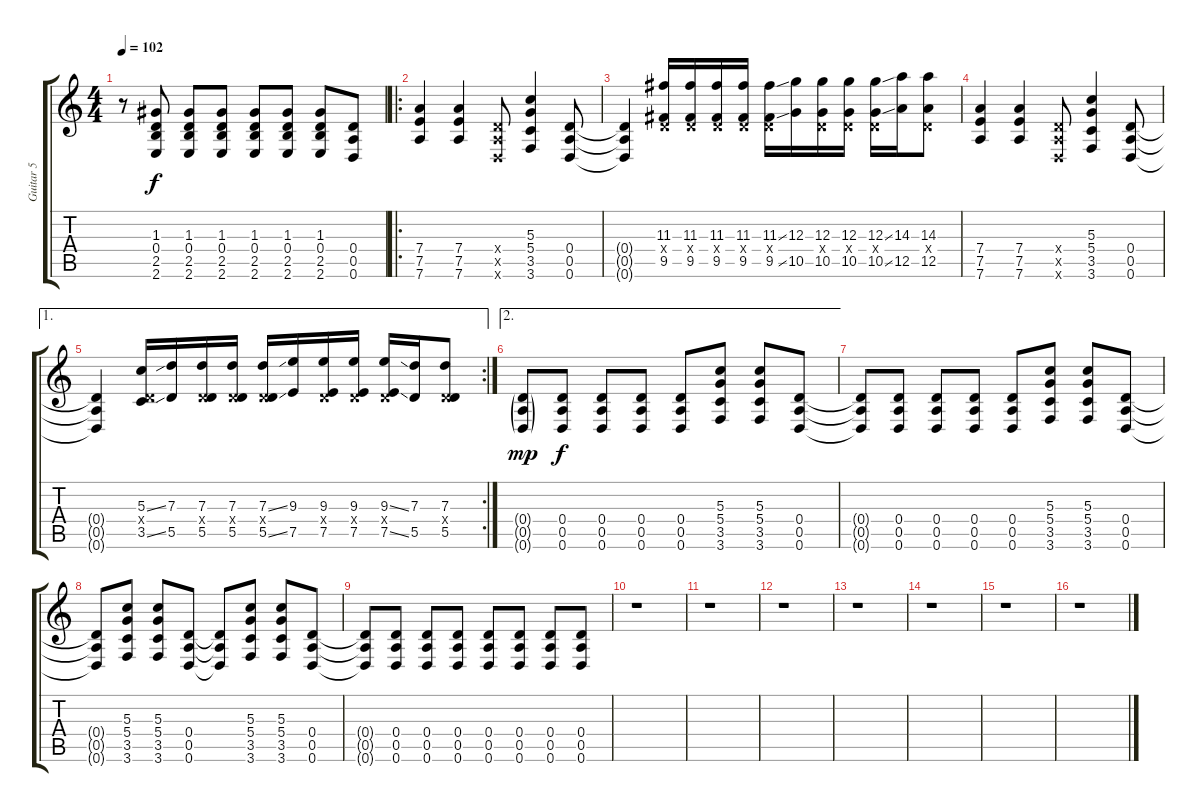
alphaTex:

\track ("Guitar 5" "Guitar 5") {instrument distortionguitar}
\staff {score tabs}
\tuning (E4 B3 G3 D3 A2 D2) {hide}
\ts (4 4)
\tempo 102
\clef g2
\ks c
r.8{dy f} (1.3 0.4 2.5 2.6).8 (1.3 0.4 2.5 2.6).8 (1.3 0.4 2.5 2.6).8 (1.3 0.4 2.5 2.6).8 (1.3 0.4 2.5 2.6).8 (1.3 0.4 2.5 2.6).8 (0.4 0.5 0.6).8 |
\ro
(7.4 7.5 7.6).4 (7.4 7.5 7.6).4 (0.4{x} 0.5{x} 0.6{x}).8 (5.3 5.4 3.5 3.6).4 (0.4 0.5 0.6).8 |
(0.4{t} 0.5{t} 0.6{t}).4 (11.3 0.4{x} 9.5).16 (11.3 0.4{x} 9.5).16 (11.3 0.4{x} 9.5).16 (11.3 0.4{x} 9.5).16 (11.3{ss} 0.4{x} 9.5{ss}).16 (12.3 10.5).16 (12.3 0.4{x} 10.5).16 (12.3 0.4{x} 10.5).16 (12.3{ss} 0.4{x} 10.5{ss}).16 (14.3 12.5).16 (14.3 0.4{x} 12.5).8 |
(7.4 7.5 7.6).4 (7.4 7.5 7.6).4 (0.4{x} 0.5{x} 0.6{x}).8 (5.3 5.4 3.5 3.6).4 (0.4 0.5 0.6).8 |
\ae 1
\rc 2
(0.4{t} 0.5{t} 0.6{t}).4 (5.3{ss} 0.4{x} 3.5{ss}).16 (7.3 5.5).16 (7.3 0.4{x} 5.5).16 (7.3 0.4{x} 5.5).16 (7.3{ss} 0.4{x} 5.5{ss}).16 (9.3 7.5).16 (9.3 0.4{x} 7.5).16 (9.3 0.4{x} 7.5).16 (9.3{ss} 0.4{x} 7.5{ss}).16 (7.3 5.5).16 (7.3 0.4{x} 5.5).8 |
\ae 2
(0.4{g} 0.5{g} 0.6{g}).8{dy mp} (0.4 0.5 0.6).8{dy f} (0.4 0.5 0.6).8 (0.4 0.5 0.6).8 (0.4 0.5 0.6).8 (5.3 5.4 3.5 3.6).8 (5.3 5.4 3.5 3.6).8 (0.4 0.5 0.6).8 |
(0.4{t} 0.5{t} 0.6{t}).8 (0.4 0.5 0.6).8 (0.4 0.5 0.6).8 (0.4 0.5 0.6).8 (0.4 0.5 0.6).8 (5.3 5.4 3.5 3.6).8 (5.3 5.4 3.5 3.6).8 (0.4 0.5 0.6).8 |
(0.4{t} 0.5{t} 0.6{t}).8 (5.3 5.4 3.5 3.6).8 (5.3 5.4 3.5 3.6).8 (0.4 0.5 0.6).8 (0.4{t} 0.5{t} 0.6{t}).8 (5.3 5.4 3.5 3.6).8 (5.3 5.4 3.5 3.6).8 (0.4 0.5 0.6).8 |
(0.4{t} 0.5{t} 0.6{t}).8 (0.4 0.5 0.6).8 (0.4 0.5 0.6).8 (0.4 0.5 0.6).8 (0.4 0.5 0.6).8 (0.4 0.5 0.6).8 (0.4 0.5 0.6).8 (0.4 0.5 0.6).8 |
r.1 |
r.1 |
r.1 |
r.1 |
r.1 |
r.1 |
r.1
